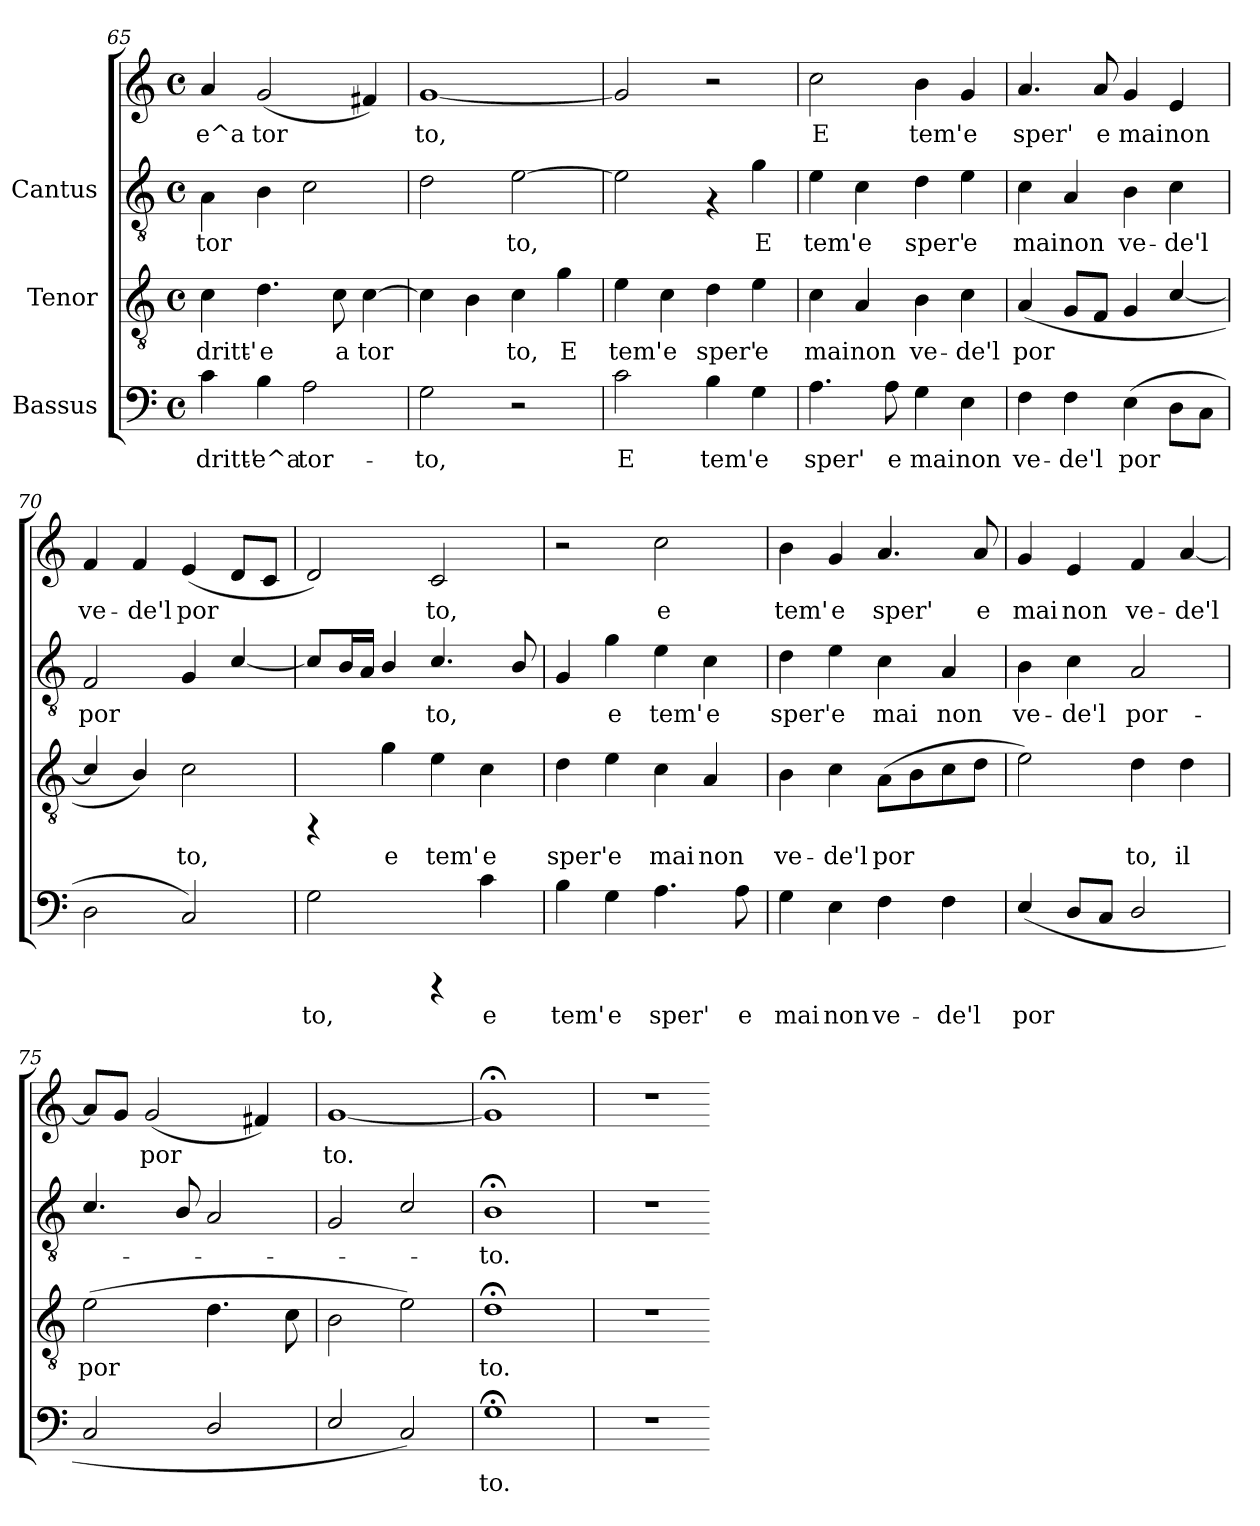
**kern	**text	**kern	**text	**kern	**text	**kern	**text
*part3	*part3	*part2	*part2	*part1	*part1	*part1	*part1
*staff4	*staff4	*staff3	*staff3	*staff2	*staff2	*staff1	*staff1
*I"Bassus	*	*I"Tenor	*	*I"Cantus	*	*	*
*clefF4	*	*clefGv2	*	*clefGv2	*	*clefG2	*
*M4/4	*	*M4/4	*	*M4/4	*	*M4/4	*
*met(c)	*	*met(c)	*	*met(c)	*	*met(c)	*
=65	=65	=65	=65	=65	=65	=65	=65
!	!LO:LY:b:cj	!	!LO:LY:b:cj	!	!LO:LY:b:cj	!	!LO:LY:b:cj
4c\	dritt'-	4c\	dritt'-	4A\	-tor-	4a/	e^a
!	!LO:LY:b:cj	!	!LO:LY:b:cj	!	!LO:LY:b:cj	!	!LO:LY:b:cj
4B\	-e^a	4.d\	-e	4B\	--	(<2g/	tor-
!	!LO:LY:b:cj	!	!	!	!LO:LY:b:cj	!	!
2A\	tor-	.	.	2c\	--	.	.
!	!	!	!LO:LY:b:cj	!	!	!	!
.	.	8c\	a	.	.	.	.
!	!	!	!LO:LY:b:cj	!	!	!	!LO:LY:b:cj
.	.	[>4c\	tor-	.	.	4f#X/)	--
!!LO:LB:g=z
=66	=66	=66	=66	=66	=66	=66	=66
!	!LO:LY:b:cj	!	!LO:LY:b:cj	!	!LO:LY:b:cj	!	!LO:LY:b:cj
2G\	-to,	4c\]	-	2d\	.	[<1g	-to,
!	!	!	!LO:LY:b:cj	!	!	!	!
.	.	4B\	.	.	.	.	.
!	!	!	!LO:LY:b:cj	!	!LO:LY:b:cj	!	!
2r	.	4c\	to,	[>2e\	to,	.	.
!	!	!	!LO:LY:b:cj	!	!	!	!
.	.	4g\	E	.	.	.	.
=67	=67	=67	=67	=67	=67	=67	=67
!	!LO:LY:b:cj	!	!LO:LY:b:cj	!	!LO:LY:b:cj	!	!
2c\	E	4e\	tem'	2e\]	.	2g/]	.
!	!	!	!LO:LY:b:cj	!	!	!	!
.	.	4c\	e	.	.	.	.
!	!LO:LY:b:cj	!	!LO:LY:b:cj	!	!	!	!
4B\	tem'	4d\	sper'	4rF	.	2r	.
!	!LO:LY:b:cj	!	!LO:LY:b:cj	!	!LO:LY:b:cj	!	!
4G\	e	4e\	e	4g\	E	.	.
=68	=68	=68	=68	=68	=68	=68	=68
!	!LO:LY:b:cj	!	!LO:LY:b:cj	!	!LO:LY:b:cj	!	!LO:LY:b:cj
4.A\	sper'	4c\	mai	4e\	tem'	2cc\	E
!	!	!	!LO:LY:b:cj	!	!LO:LY:b:cj	!	!
.	.	4A/	non	4c\	e	.	.
!	!LO:LY:b:cj	!	!	!	!	!	!
8A\	e	.	.	.	.	.	.
!	!LO:LY:b:cj	!	!LO:LY:b:cj	!	!LO:LY:b:cj	!	!LO:LY:b:cj
4G\	mai	4B\	ve-	4d\	sper'	4b\	tem'
!	!LO:LY:b:cj	!	!LO:LY:b:cj	!	!LO:LY:b:cj	!	!LO:LY:b:cj
4E\	non	4c\	-de'l	4e\	e	4g/	e
=69	=69	=69	=69	=69	=69	=69	=69
!	!LO:LY:b:cj	!	!LO:LY:b:cj	!	!LO:LY:b:cj	!	!LO:LY:b:cj
4F\	ve-	(<4A/	por-	4c\	mai	4.a/	sper'
!	!LO:LY:b:cj	!	!LO:LY:b:cj	!	!LO:LY:b:cj	!	!
4F\	-de'l	8G/L	--	4A/	non	.	.
!	!	!	!LO:LY:b:cj	!	!	!	!LO:LY:b:cj
.	.	8F/J	--	.	.	8a/	e
!	!LO:LY:b:cj	!	!LO:LY:b:cj	!	!LO:LY:b:cj	!	!LO:LY:b:cj
(>4E\	por-	4G/	--	4B\	ve-	4g/	mai
!	!LO:LY:b:cj	!	!LO:LY:b:cj	!	!LO:LY:b:cj	!	!LO:LY:b:cj
8D\L	--	[<4c/	--	4c\	-de'l	4e/	non
!	!LO:LY:b:cj	!	!	!	!	!	!
8C\J	--	.	.	.	.	.	.
=70	=70	=70	=70	=70	=70	=70	=70
!	!	!	!LO:LY:b:cj	!	!LO:LY:b:cj	!	!LO:LY:b:cj
2D\	.	4c/]	-	2F/	-por-	4f/	ve-
!	!	!	!LO:LY:b:cj	!	!	!	!LO:LY:b:cj
.	.	4B/)	.	.	.	4f/	-de'l
!	!	!	!LO:LY:b:cj	!	!LO:LY:b:cj	!	!LO:LY:b:cj
2C/)	.	2c\	to,	4G/	--	(<4e/	por-
!	!	!	!	!	!LO:LY:b:cj	!	!LO:LY:b:cj
.	.	.	.	[<4c/	--	8d/L	--
!	!	!	!	!	!	!	!LO:LY:b:cj
.	.	.	.	.	.	8c/J	--
!!LO:LB:g=z
=71	=71	=71	=71	=71	=71	=71	=71
!	!LO:LY:b:cj	!	!	!	!LO:LY:b:cj	!	!LO:LY:b:cj
2G\	-to,	4rFF	.	8c/L]	.	2d/)	-
!	!	!	!	!	!LO:LY:b:cj	!	!
.	.	.	.	16B/	.	.	.
!	!	!	!	!	!LO:LY:b:cj	!	!
.	.	.	.	16A/J	.	.	.
!	!	!	!LO:LY:b:cj	!	!LO:LY:b:cj	!	!
.	.	4g\	e	4B/	.	.	.
!	!	!	!LO:LY:b:cj	!	!LO:LY:b:cj	!	!LO:LY:b:cj
4rCCC	.	4e\	tem'	4.c/	to,	2c/	to,
!	!LO:LY:b:cj	!	!LO:LY:b:cj	!	!	!	!
4c\	e	4c\	e	.	.	.	.
!	!	!	!	!	!LO:LY:b:cj	!	!
.	.	.	.	8B/	.	.	.
=72	=72	=72	=72	=72	=72	=72	=72
!	!LO:LY:b:cj	!	!LO:LY:b:cj	!	!LO:LY:b:cj	!	!
4B\	tem'	4d\	sper'	4G/	.	2r	.
!	!LO:LY:b:cj	!	!LO:LY:b:cj	!	!LO:LY:b:cj	!	!
4G\	e	4e\	e	4g\	e	.	.
!	!LO:LY:b:cj	!	!LO:LY:b:cj	!	!LO:LY:b:cj	!	!LO:LY:b:cj
4.A\	sper'	4c\	mai	4e\	tem'	2cc\	e
!	!	!	!LO:LY:b:cj	!	!LO:LY:b:cj	!	!
.	.	4A/	non	4c\	e	.	.
!	!LO:LY:b:cj	!	!	!	!	!	!
8A\	e	.	.	.	.	.	.
=73	=73	=73	=73	=73	=73	=73	=73
!	!LO:LY:b:cj	!	!LO:LY:b:cj	!	!LO:LY:b:cj	!	!LO:LY:b:cj
4G\	mai	4B\	ve-	4d\	sper'	4b\	tem'
!	!LO:LY:b:cj	!	!LO:LY:b:cj	!	!LO:LY:b:cj	!	!LO:LY:b:cj
4E\	non	4c\	-de'l	4e\	e	4g/	e
!	!LO:LY:b:cj	!	!LO:LY:b:cj	!	!LO:LY:b:cj	!	!LO:LY:b:cj
4F\	ve-	(>8A\L	por-	4c\	mai	4.a/	sper'
!	!	!	!LO:LY:b:cj	!	!	!	!
.	.	8B\	--	.	.	.	.
!	!LO:LY:b:cj	!	!LO:LY:b:cj	!	!LO:LY:b:cj	!	!
4F\	-de'l	8c\	--	4A/	non	.	.
!	!	!	!LO:LY:b:cj	!	!	!	!LO:LY:b:cj
.	.	8d\J	--	.	.	8a/	e
=74	=74	=74	=74	=74	=74	=74	=74
!	!LO:LY:b:cj	!	!LO:LY:b:cj	!	!LO:LY:b:cj	!	!LO:LY:b:cj
(<4E/	por-	2e\)	-	4B\	ve-	4g/	mai
!	!LO:LY:b:cj	!	!	!	!LO:LY:b:cj	!	!LO:LY:b:cj
8D/L	--	.	.	4c\	-de'l	4e/	non
!	!LO:LY:b:cj	!	!	!	!	!	!
8C/J	--	.	.	.	.	.	.
!	!LO:LY:b:cj	!	!LO:LY:b:cj	!	!LO:LY:b:cj	!	!LO:LY:b:cj
2D/	--	4d\	to,	2A/	por-	4f/	ve-
!	!	!	!LO:LY:b:cj	!	!	!	!LO:LY:b:cj
.	.	4d\	il	.	.	[<4a/	-de'l
=75	=75	=75	=75	=75	=75	=75	=75
!	!	!	!LO:LY:b:cj	!	!	!	!LO:LY:b:cj
2C/	.	(>2e\	por-	4.c/	.	8a/L]	-
!	!	!	!	!	!	!	!LO:LY:b:cj
.	.	.	.	.	.	8g/J	.
!	!	!	!	!	!	!	!LO:LY:b:cj
.	.	.	.	.	.	(<2g/	por-
.	.	.	.	8B/	.	.	.
!	!	!	!LO:LY:b:cj	!	!	!	!
2D/	.	4.d\	--	2A/	.	.	.
!	!	!	!	!	!	!	!LO:LY:b:cj
.	.	.	.	.	.	4f#X/)	--
!	!	!	!LO:LY:b:cj	!	!	!	!
.	.	8c\	--	.	.	.	.
!!LO:PB:g=z
=76	=76	=76	=76	=76	=76	=76	=76
!	!	!	!	!	!	!	!LO:LY:b:cj
2E/	.	2B\	.	2G/	.	[<1g	-to.
2C/)	.	2e\)	.	2c/	.	.	.
=77	=77	=77	=77	=77	=77	=77	=77
!	!LO:LY:b:cj	!	!LO:LY:b:cj	!	!LO:LY:b:cj	!	!
1G;<	-to.	1d;<	-to.	1B;<	to.	1g;<]	.
=78	=78	=78	=78	=78	=78	=78	=78
1r	.	1r	.	1r	.	1r	.
=	==	=	==	==	==	==	==
*-	*-	*-	*-	*-	*-	*-	*-
